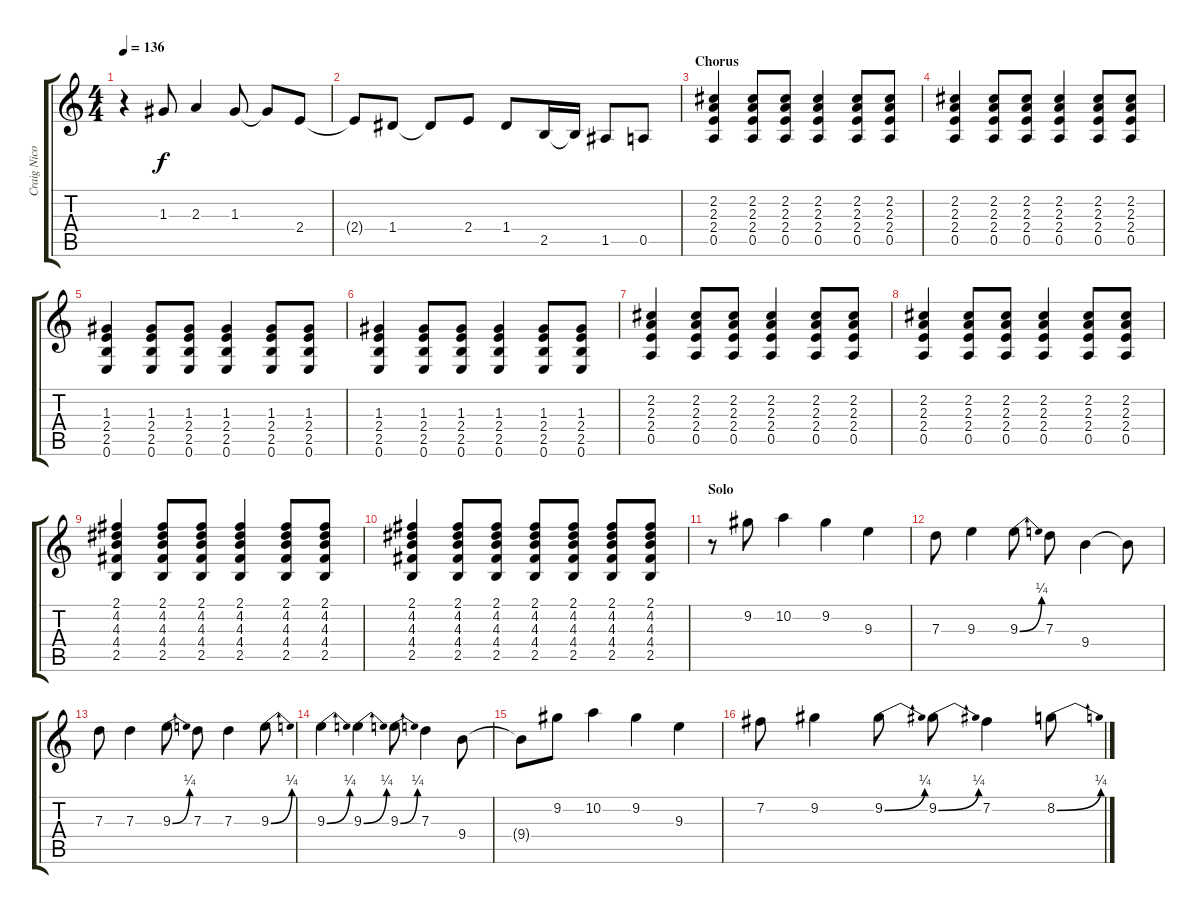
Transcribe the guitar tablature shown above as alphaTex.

\track ("Craig Nicolls" "Craig Nico") {instrument distortionguitar}
\staff {score tabs}
\tuning (E4 B3 G3 D3 A2 E2) {hide}
\ts (4 4)
\tempo 136
\clef g2
\ks c
r.4{dy f instrument distortionguitar} 1.3.8 2.3.4 1.3.8 1.3{t}.8 2.4.8 |
2.4{t}.8 1.4.8 1.4{t}.8 2.4.8 1.4.8 2.5.16 2.5{t}.16 1.5.8 0.5.8 |
\section ("" "Chorus")
(2.2 2.3 2.4 0.5).4 (2.2 2.3 2.4 0.5).8 (2.2 2.3 2.4 0.5).8 (2.2 2.3 2.4 0.5).4 (2.2 2.3 2.4 0.5).8 (2.2 2.3 2.4 0.5).8 |
(2.2 2.3 2.4 0.5).4 (2.2 2.3 2.4 0.5).8 (2.2 2.3 2.4 0.5).8 (2.2 2.3 2.4 0.5).4 (2.2 2.3 2.4 0.5).8 (2.2 2.3 2.4 0.5).8 |
(1.3 2.4 2.5 0.6).4 (1.3 2.4 2.5 0.6).8 (1.3 2.4 2.5 0.6).8 (1.3 2.4 2.5 0.6).4 (1.3 2.4 2.5 0.6).8 (1.3 2.4 2.5 0.6).8 |
(1.3 2.4 2.5 0.6).4 (1.3 2.4 2.5 0.6).8 (1.3 2.4 2.5 0.6).8 (1.3 2.4 2.5 0.6).4 (1.3 2.4 2.5 0.6).8 (1.3 2.4 2.5 0.6).8 |
(2.2 2.3 2.4 0.5).4 (2.2 2.3 2.4 0.5).8 (2.2 2.3 2.4 0.5).8 (2.2 2.3 2.4 0.5).4 (2.2 2.3 2.4 0.5).8 (2.2 2.3 2.4 0.5).8 |
(2.2 2.3 2.4 0.5).4 (2.2 2.3 2.4 0.5).8 (2.2 2.3 2.4 0.5).8 (2.2 2.3 2.4 0.5).4 (2.2 2.3 2.4 0.5).8 (2.2 2.3 2.4 0.5).8 |
(2.1 4.2 4.3 4.4 2.5).4 (2.1 4.2 4.3 4.4 2.5).8 (2.1 4.2 4.3 4.4 2.5).8 (2.1 4.2 4.3 4.4 2.5).4 (2.1 4.2 4.3 4.4 2.5).8 (2.1 4.2 4.3 4.4 2.5).8 |
(2.1 4.2 4.3 4.4 2.5).4 (2.1 4.2 4.3 4.4 2.5).8 (2.1 4.2 4.3 4.4 2.5).8 (2.1 4.2 4.3 4.4 2.5).8 (2.1 4.2 4.3 4.4 2.5).8 (2.1 4.2 4.3 4.4 2.5).8 (2.1 4.2 4.3 4.4 2.5).8 |
\section ("" "Solo")
r.8 9.2.8 10.2.4 9.2.4 9.3.4 |
7.3.8 9.3.4 9.3{be (bend 0 0 60 1)}.8 7.3.8 9.4.4 9.4{t}.8 |
7.3.8 7.3.4 9.3{be (bend 0 0 60 1)}.8 7.3.8 7.3.4 9.3{be (bend 0 0 60 1)}.8 |
9.3{be (bend 0 0 60 1)}.4 9.3{be (bend 0 0 60 1)}.4 9.3{be (bend 0 0 60 1)}.8 7.3.4 9.4.8 |
9.4{t}.8 9.2.8 10.2.4 9.2.4 9.3.4 |
7.2.8 9.2.4 9.2{be (bend 0 0 60 1)}.8 9.2{be (bend 0 0 60 1)}.8 7.2.4 8.2{be (bend 0 0 60 1)}.8
